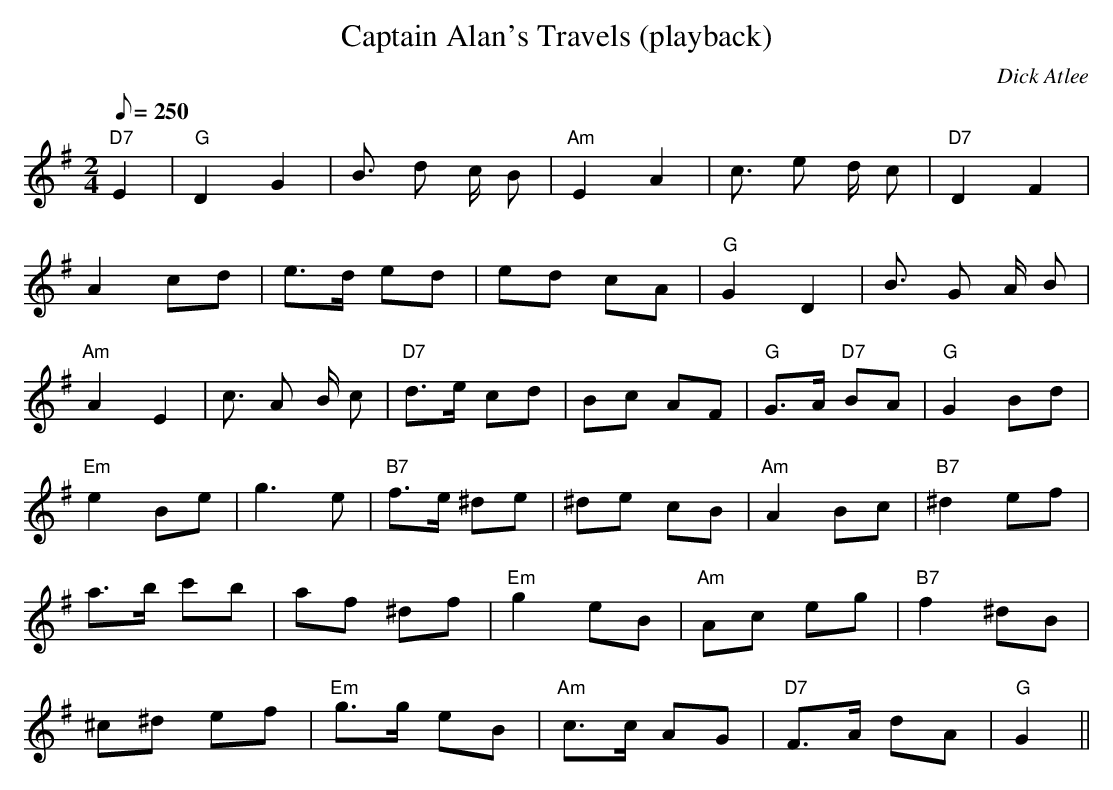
X:1
T:Captain Alan's Travels (playback)
M:2/4
L:1/8
Q:1/8=250
C:Dick Atlee
K:G
"D7" E2 | "G" D2 G2 | B3/2 d c/2 B | "Am" E2 A2 | c3/2 e d/2 c | "D7" D2 F2 |!
A2 cd | e>d ed | ed cA | "G" G2 D2 | B3/2 G A/2 B | !
"Am" A2 E2 | c3/2 A B/2 c |
"D7" d>e cd | Bc AF | "G" G>A "D7" BA | "G" G2 Bd | !
"Em" e2 Be | g3 e | "B7" f>e ^de | ^de cB | "Am" A2 Bc | "B7" ^d2 ef | !
a>b c'b | af ^df | "Em" g2 eB | "Am" Ac eg | "B7" f2 ^dB | !
^c^d ef | "Em" g3/2g/2 eB | "Am" c3/2c/2 AG | "D7" F>A dA | "G" G2 ||
